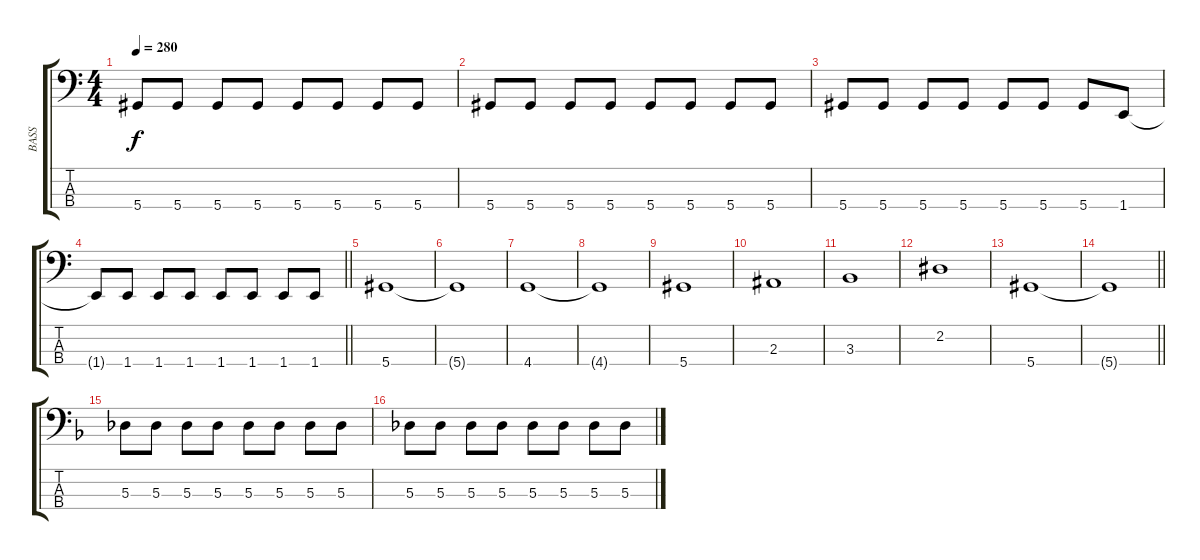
\track ("BASS" "BASS") {instrument electricbassfinger}
\staff {score tabs}
\tuning (Gb2 Db2 Ab1 Eb1) {hide}
\ts (4 4)
\tempo 280
\clef f4
\ks c
5.4.8{dy f} 5.4.8 5.4.8 5.4.8 5.4.8 5.4.8 5.4.8 5.4.8 |
5.4.8 5.4.8 5.4.8 5.4.8 5.4.8 5.4.8 5.4.8 5.4.8 |
5.4.8 5.4.8 5.4.8 5.4.8 5.4.8 5.4.8 5.4.8 1.4.8 |
\barLineRight lightlight
1.4{t}.8 1.4.8 1.4.8 1.4.8 1.4.8 1.4.8 1.4.8 1.4.8 |
5.4.1 |
5.4{t}.1 |
4.4.1 |
4.4{t}.1 |
5.4.1 |
2.3.1 |
3.3.1 |
2.2.1 |
5.4.1 |
\barLineRight lightlight
5.4{t}.1 |
\ks dminor
5.3.8 5.3.8 5.3.8 5.3.8 5.3.8 5.3.8 5.3.8 5.3.8 |
5.3.8 5.3.8 5.3.8 5.3.8 5.3.8 5.3.8 5.3.8 5.3.8
